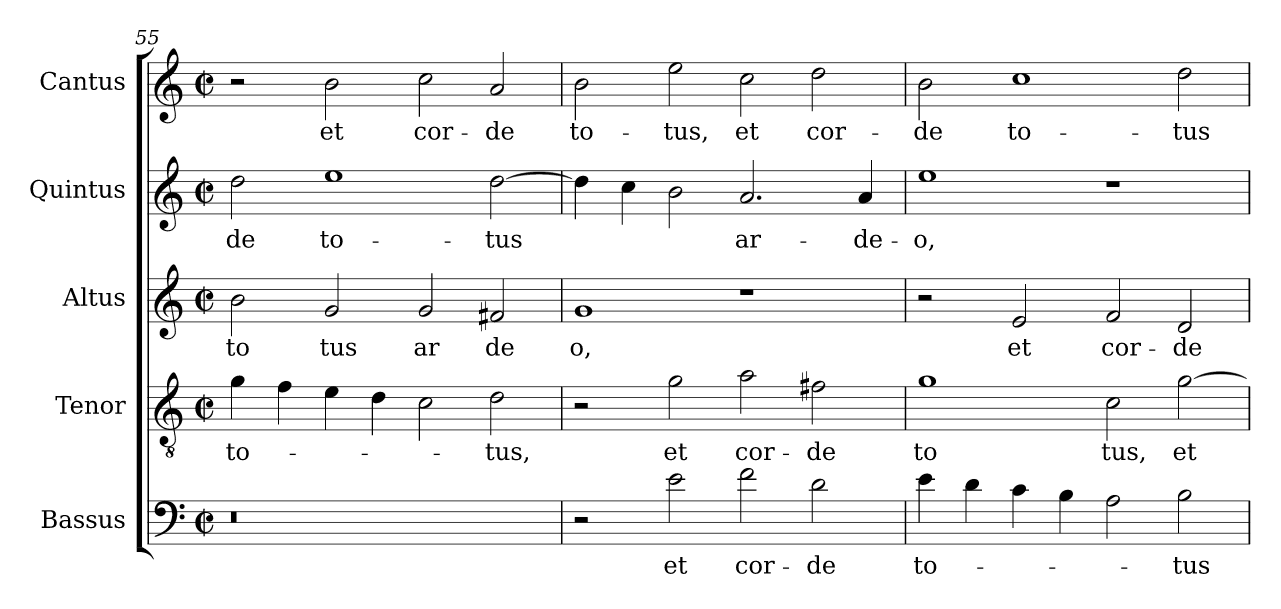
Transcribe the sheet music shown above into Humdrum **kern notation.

**kern	**text	**kern	**text	**kern	**text	**kern	**text	**kern	**text
*part5	*part5	*part4	*part4	*part3	*part3	*part2	*part2	*part1	*part1
*staff5	*staff5	*staff4	*staff4	*staff3	*staff3	*staff2	*staff2	*staff1	*staff1
*I"Bassus	*	*I"Tenor	*	*I"Altus	*	*I"Quintus	*	*I"Cantus	*
*clefF4	*	*clefGv2	*	*clefG2	*	*clefG2	*	*clefG2	*
*M2/2	*	*M2/2	*	*M2/2	*	*M2/2	*	*M2/2	*
*met(c|)	*	*met(c|)	*	*met(c|)	*	*met(c|)	*	*met(c|)	*
=55	=55	=55	=55	=55	=55	=55	=55	=55	=55
!	!	!	!LO:LY:b:cj	!	!LO:LY:b:cj	!	!LO:LY:b:cj	!	!
0r	.	4g\	to-	2b\	to	2dd\	-de	2r	.
.	.	4f\	.	.	.	.	.	.	.
!	!	!	!	!	!LO:LY:b:cj	!	!LO:LY:b:cj	!	!LO:LY:b:cj
.	.	4e\	.	2g/	tus	1ee	to-	2b\	et
.	.	4d\	.	.	.	.	.	.	.
!	!	!	!	!	!LO:LY:b:cj	!	!	!	!LO:LY:b:cj
.	.	2c\	.	2g/	ar	.	.	2cc\	cor-
!	!	!	!LO:LY:b:cj	!	!LO:LY:b:cj	!	!LO:LY:b	!	!LO:LY:b:cj
.	.	2d\	-tus,	2f#X/	de	[>2dd\	-tus	2a/	-de
=56	=56	=56	=56	=56	=56	=56	=56	=56	=56
!	!	!	!	!	!LO:LY:b:cj	!	!	!	!LO:LY:b:cj
2r	.	2r	.	1g	o,	4dd\]	.	2b\	to-
.	.	.	.	.	.	4cc\	.	.	.
!	!LO:LY:b:cj	!	!LO:LY:b:cj	!	!	!	!	!	!LO:LY:b:cj
2e\	et	2g\	et	.	.	2b\	.	2ee\	-tus,
!	!LO:LY:b:cj	!	!LO:LY:b:cj	!	!	!	!LO:LY:b:cj	!	!LO:LY:b:cj
2f\	cor-	2a\	cor-	1r	.	2.a/	ar-	2cc\	et
!	!LO:LY:b:cj	!	!LO:LY:b:cj	!	!	!	!	!	!LO:LY:b:cj
2d\	-de	2f#X\	-de	.	.	.	.	2dd\	cor-
!	!	!	!	!	!	!	!LO:LY:b:cj	!	!
.	.	.	.	.	.	4a/	-de-	.	.
!!LO:LB:g=z
=57	=57	=57	=57	=57	=57	=57	=57	=57	=57
!	!LO:LY:b:cj	!	!LO:LY:b:cj	!	!	!	!LO:LY:b:cj	!	!LO:LY:b:cj
4e\	to-	1g	to	2r	.	1ee	-o,	2b\	-de
4d\	.	.	.	.	.	.	.	.	.
!	!	!	!	!	!LO:LY:b:cj	!	!	!	!LO:LY:b:cj
4c\	.	.	.	2e/	et	.	.	1cc	to-
4B\	.	.	.	.	.	.	.	.	.
!	!	!	!LO:LY:b:cj	!	!LO:LY:b:cj	!	!	!	!
2A\	.	2c\	tus,	2f/	cor-	1r	.	.	.
!	!LO:LY:b:cj	!	!LO:LY:b:cj	!	!LO:LY:b:cj	!	!	!	!LO:LY:b:cj
2B\	-tus	[>2g\	et	2d/	-de	.	.	2dd\	-tus
=	=	=	=	=	=	=	=	=	=
*-	*-	*-	*-	*-	*-	*-	*-	*-	*-
